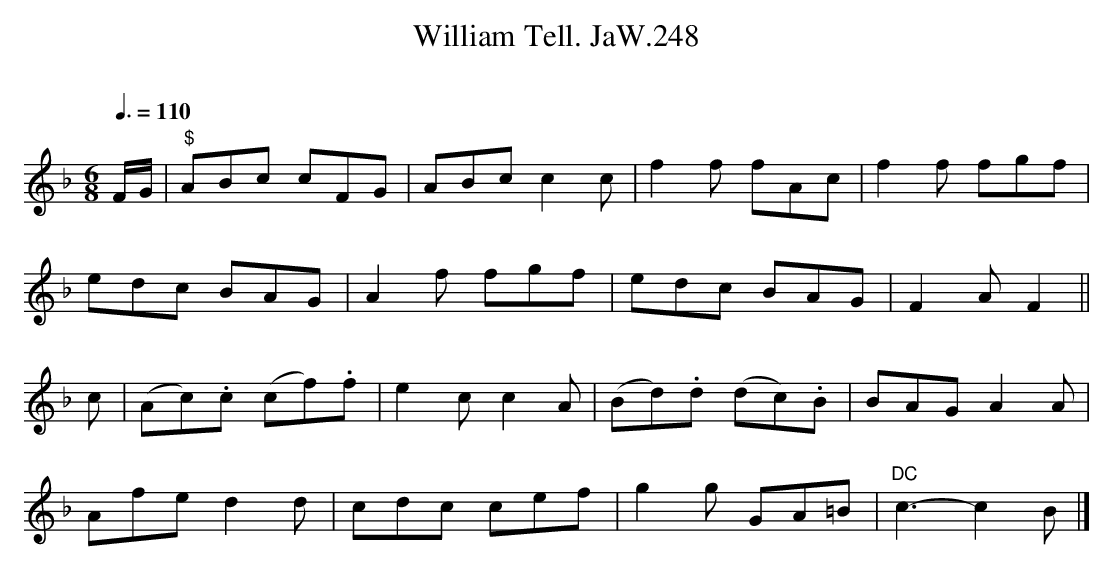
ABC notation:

X:1
T:William Tell. JaW.248
M:6/8
L:1/8
Q:3/8=110
O:
K:F
F/G/|"$"ABc cFG|ABc c2c|f2f fAc|f2f fgf|
edc BAG|A2f fgf|edc BAG|F2AF2||
c|(Ac).c (cf).f|e2c c2A|(Bd).d (dc).B|BAG A2A|
Afe d2d|cdc cef|g2g GA=B|"DC"c3-c2B|]
